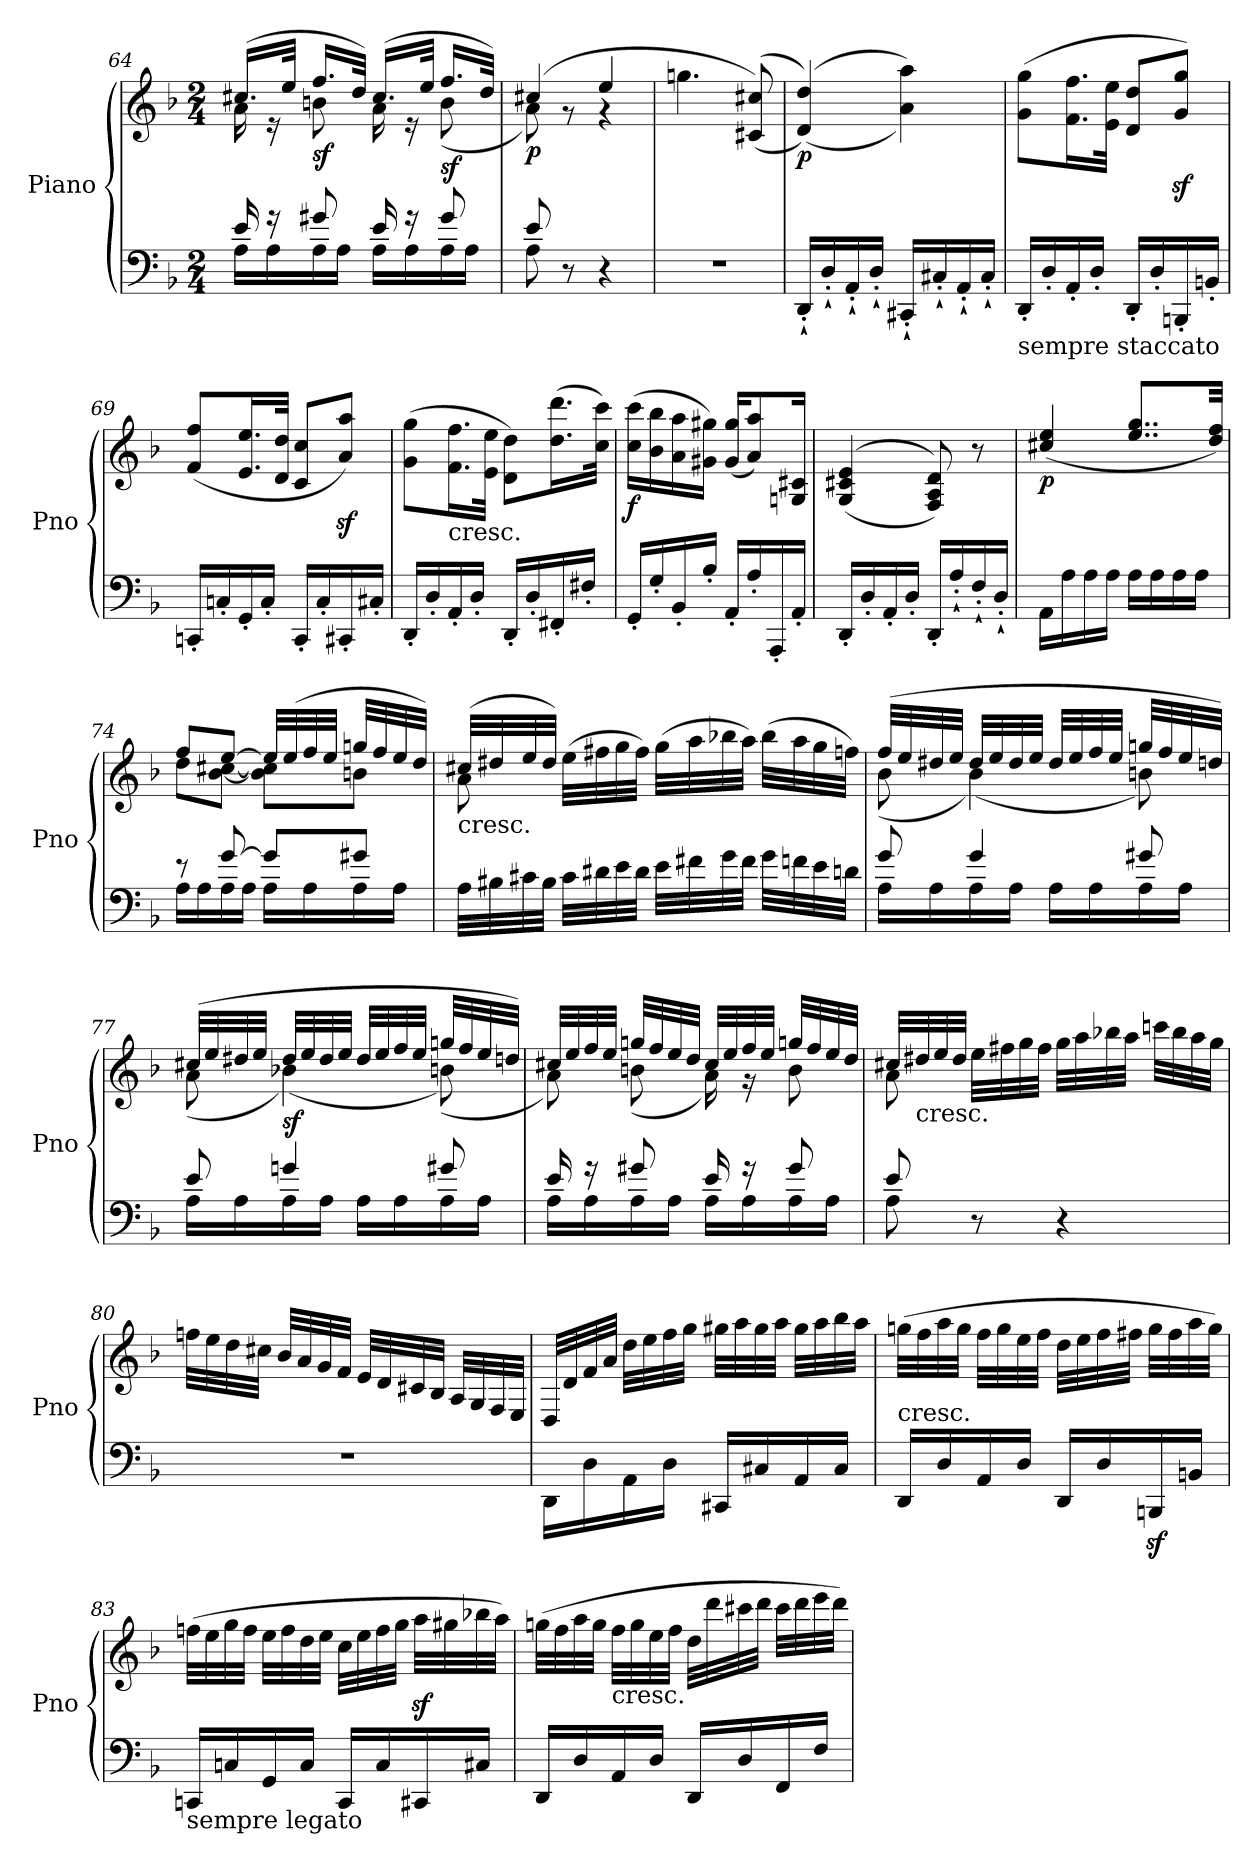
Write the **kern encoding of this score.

**kern	**kern	**dynam
*part1	*part1	*part1
*staff2	*staff1	*staff1/2
*I"Piano	*	*
*I'Pno	*	*
!!LO:LB:g=z
*clefF4	*clefG2	*
*k[b-]	*k[b-]	*
*F:	*F:	*
*M2/4	*M2/4	*
=64	=64	=64
*^	*^	*
16e/	16A\LL	(>16.cc#X/LL	16a\	.
16rg	16A\	.	16r	.
.	.	32ee/JJk	.	.
!	!	!	!	!LO:DY:b
8g#X/	16A\	16.ff/LL	8bn\	sf
.	16A\JJ	.	.	.
.	.	32dd/JJk)	.	.
16e/	16A\LL	(>16.cc#/LL	16a\	.
16rg	16A\	.	16r	.
.	.	32ee/JJk	.	.
!	!	!	!	!LO:DY:b
8g#/	16A\	16.ff/LL	(<8b\	sf
.	16A\JJ	.	.	.
.	.	32dd/JJk)	.	.
=65	=65	=65	=65	=65
!	!	!	!	!LO:DY:b
8e/	8A\	(>4cc#X/	8a\)	p
8r	4.ryy	.	8rg	.
4r	.	4ee/	4rg	.
*v	*v	*	*	*
*	*v	*v	*
=66	=66	=66
2r	4.ggn\	.
.	(<(<8c#X/ 8cc#X/)	.
=67	=67	=67
!	!	!LO:DY:b
16DD'`/LL	(>(>4d/ 4dd/))	p
16D'`/	.	.
16AA'`/	.	.
16D'`/JJ	.	.
16CC#X'`/LL	4a\ 4aa\))	.
16C#X'`/	.	.
16AA'`/	.	.
16C#'`/JJ	.	.
=68	=68	=68
!LO:TX:b:t=sempre staccato	!	!
16DD'/LL	(>8g\ 8gg\L	.
16D'/	.	.
16AA'/	16.f\ 16.ff\L	.
16D'/JJ	.	.
.	32e\ 32ee\JJk	.
16DD'/LL	8d/ 8dd/L	.
16D'/	.	.
16BBBn'/	8g/z< 8gg/z<J)	.
16BBn'/JJ	.	.
!!LO:PB:g=z
=69	=69	=69
16CCn'/LL	(<8f/ 8ff/L	.
16Cn'/	.	.
16GG'/	16.e/ 16.ee/L	.
16C'/JJ	.	.
.	32d/ 32dd/JJk	.
16CC'/LL	8c/ 8cc/L	.
16C'/	.	.
16CC#X'/	8a/z< 8aa/z<J)	.
16C#X'/JJ	.	.
=70	=70	=70
16DD'/LL	(>8g\ 8gg\L	.
16D'/	.	.
!	!LO:TX:b:t=cresc.	!
16AA'/	16.f\ 16.ff\L	.
16D'/JJ	.	.
.	32e\ 32ee\JJk	.
16DD'/LL	8d\ 8dd\L)	.
16D'/	.	.
16FF#X'/	(>16.dd\ 16.ddd\L	.
16F#X'/JJ	.	.
.	32cc\ 32ccc\JJk)	.
=71	=71	=71
!	!	!LO:DY:b
16GG'/LL	(>16cc\ 16ccc\LL	f
16G'/	16b-\ 16bb-\	.
16BB-'/	16a\ 16aa\	.
16B-'/JJ	16g#X\ 16gg#X\JJ)	.
16AA'/LL	(<16g#/ 16gg#/KL	.
16A'/	8a/ 8aa/)	.
16AAA'/	.	.
16AA'/JJ	16Gn/ 16c#X/Jk	.
=72	=72	=72
16DD'/LL	(<(<4G/ 4c#X/ 4e/	.
16D'/	.	.
16AA'/	.	.
16D'/JJ	.	.
16DD'/LL	8F/ 8A/ 8d/))	.
16A'`/	.	.
16F'`/	8r	.
16D'`/JJ	.	.
!!LO:LB:g=z
=73	=73	=73
!	!	!LO:DY:b
16AA\LL	(<4cc#X/ 4ee/	p
16A\	.	.
16A\	.	.
16A\JJ	.	.
16A\LL	8..ee/ 8..gg/L	.
16A\	.	.
16A\	.	.
16A\JJ	.	.
.	32dd/ 32ff/Jkk)	.
=74	=74	=74
*^	*^	*
8re	16A\LL	8ff/L	8dd\L	.
.	16A\	.	.	.
[8g/	16A\	[8ee/J	[8b-\ [8cc#X\J	.
.	16A\JJ	.	.	.
8g/L]	16A\LL	32ee/LLL]	8b-\] 8cc#\]L	.
.	.	(>32ee/	.	.
.	16A\	32ff/	.	.
.	.	32ee/JJJ	.	.
8g#X/J	16A\	32ggn/LLL	8bn\J	.
.	.	32ff/	.	.
.	16A\JJ	32ee/	.	.
.	.	32dd/JJJ)	.	.
*v	*v	*	*	*
=75	=75	=75	=75
!	!LO:TX:b:t=cresc.	!	!
32A\LLL	(>32cc#X/LLL	8a\	.
32B#X\	32dd#X/	.	.
32c#X\	32ee/	.	.
32B#\JJJ	32dd#/JJJ)	.	.
32c#\LLL	(<32ee\LLL	4.ryy	.
32d#X\	32ff#X\	.	.
32e\	32gg\	.	.
32d#\JJJ	32ff#\JJJ)	.	.
32e\LLL	(<32gg\LLL	.	.
32f#X\	32aa\	.	.
32g\	32bb-X\	.	.
32f#\JJJ	32aa\JJJ)	.	.
32g\LLL	(<32bb-\LLL	.	.
32fn\	32aa\	.	.
32e\	32gg\	.	.
32dn\JJJ	32ffn\JJJ)	.	.
!!LO:LB:g=z	!!
=76	=76	=76	=76
*^	*	*	*
8g/	16A\LL	(>32ff/LLL	(<8b-\	.
.	.	32ee/	.	.
.	16A\	32dd#X/	.	.
.	.	32ee/JJJ	.	.
4g/	16A\	32dd#/LLL	(<4b-\)	.
.	.	32ee/	.	.
.	16A\JJ	32dd#/	.	.
.	.	32ee/JJJ	.	.
.	16A\LL	32dd#/LLL	.	.
.	.	32ee/	.	.
.	16A\	32ff/	.	.
.	.	32ee/JJJ	.	.
8g#X/	16A\	32ggn/LLL	8bn\)	.
.	.	32ff/	.	.
.	16A\JJ	32ee/	.	.
.	.	32ddn/JJJ)	.	.
=77	=77	=77	=77	=77
8e/	16A\LL	(>32cc#X/LLL	(<8a\	.
.	.	32ee/	.	.
.	16A\	32dd#X/	.	.
.	.	32ee/JJJ	.	.
!	!	!	!	!LO:DY:b
4gn/	16A\	32dd#/LLL	(<4b-X\)	sf
.	.	32ee/	.	.
.	16A\JJ	32dd#/	.	.
.	.	32ee/JJJ	.	.
.	16A\LL	32dd#/LLL	.	.
.	.	32ee/	.	.
.	16A\	32ff/	.	.
.	.	32ee/JJJ	.	.
8g#X/	16A\	32ggn/LLL	(<8bn\)	.
.	.	32ff/	.	.
.	16A\JJ	32ee/	.	.
.	.	32ddn/JJJ)	.	.
!!LO:LB:g=z	!!
=78	=78	=78	=78	=78
16e/	16A\LL	32cc#X/LLL	8a\)	.
.	.	32ee/	.	.
16rg	16A\	32ff/	.	.
.	.	32ee/JJJ	.	.
8g#X/	16A\	32ggn/LLL	(<8bn\	.
.	.	32ff/	.	.
.	16A\JJ	32ee/	.	.
.	.	32dd/JJJ	.	.
16e/	16A\LL	32cc#/LLL	16a\)	.
.	.	32ee/	.	.
16rg	16A\	32ff/	16r	.
.	.	32ee/JJJ	.	.
8g#/	16A\	32ggn/LLL	8b\	.
.	.	32ff/	.	.
.	16A\JJ	32ee/	.	.
.	.	32dd/JJJ	.	.
=79	=79	=79	=79	=79
8e/	8A\	32cc#X/LLL	8a\	.
!	!	!LO:TX:b:t=cresc.	!	!
.	.	32dd#X/	.	.
.	.	32ee/	.	.
.	.	32dd#/JJJ	.	.
8r	4.ryy	32ee\LLL	4.ryy	.
.	.	32ff#X\	.	.
.	.	32gg\	.	.
.	.	32ff#\JJJ	.	.
4r	.	32gg\LLL	.	.
.	.	32aa\	.	.
.	.	32bb-X\	.	.
.	.	32aa\JJJ	.	.
.	.	32cccn\LLL	.	.
.	.	32bb-\	.	.
.	.	32aa\	.	.
.	.	32gg\JJJ	.	.
*v	*v	*	*	*
*	*v	*v	*
!!LO:LB:g=z
=80	=80	=80
2r	32ffn\LLL	.
.	32ee\	.
.	32dd\	.
.	32cc#X\JJJ	.
.	32b-/LLL	.
.	32a/	.
.	32g/	.
.	32f/JJJ	.
.	32e/LLL	.
.	32d/	.
.	32c#X/	.
.	32B-/JJJ	.
.	32A/LLL	.
.	32G/	.
.	32F/	.
.	32E/JJJ	.
=81	=81	=81
16DD\LL	32D/LLL	.
.	32d/	.
16D\	32f/	.
.	32a/JJJ	.
16AA\	32dd\LLL	.
.	32ee\	.
16D\JJ	32ff\	.
.	32gg\JJJ	.
16CC#X/LL	32gg#X\LLL	.
.	32aa\	.
16C#X/	32gg#\	.
.	32aa\JJJ	.
16AA/	32gg#\LLL	.
.	32aa\	.
16C#/JJ	32bb-\	.
.	32aa\JJJ	.
!!LO:PB:g=z
=82	=82	=82
!LO:TX:a:t=cresc.	!	!
16DD/LL	(>32ggn\LLL	.
.	32ff\	.
16D/	32aa\	.
.	32gg\JJJ	.
16AA/	32ff\LLL	.
.	32gg\	.
16D/JJ	32ee\	.
.	32ff\JJJ	.
16DD/LL	32dd\LLL	.
.	32ee\	.
16D/	32ff\	.
.	32ff#X\JJJ	.
16BBBnz>/	32gg\LLL	.
.	32ff#\	.
16BBn/JJ	32aa\	.
.	32gg\JJJ)	.
=83	=83	=83
!LO:TX:b:t=sempre legato	!	!
16CCn/LL	(>32ffn\LLL	.
.	32ee\	.
16Cn/	32gg\	.
.	32ff\JJJ	.
16GG/	32ee\LLL	.
.	32ff\	.
16C/JJ	32dd\	.
.	32ee\JJJ	.
16CC/LL	32cc\LLL	.
.	32ee\	.
16C/	32ff\	.
.	32gg\JJJ	.
16CC#X/	32aaz<\LLL	.
.	32gg#X\	.
16C#X/JJ	32bb-X\	.
.	32aa\JJJ)	.
!!LO:LB:g=z
=84	=84	=84
16DD/LL	(>32ggn\LLL	.
.	32ff\	.
16D/	32aa\	.
.	32gg\JJJ	.
!	!LO:TX:b:t=cresc.	!
16AA/	32ff\LLL	.
.	32gg\	.
16D/JJ	32ee\	.
.	32ff\JJJ	.
16DD/LL	32dd\LLL	.
.	32ddd\	.
16D/	32ccc#X\	.
.	32ddd\JJJ	.
16FF/	32ccc#\LLL	.
.	32ddd\	.
16F/JJ	32eee\	.
.	32ddd\JJJ)	.
=	=	=
*-	*-	*-
